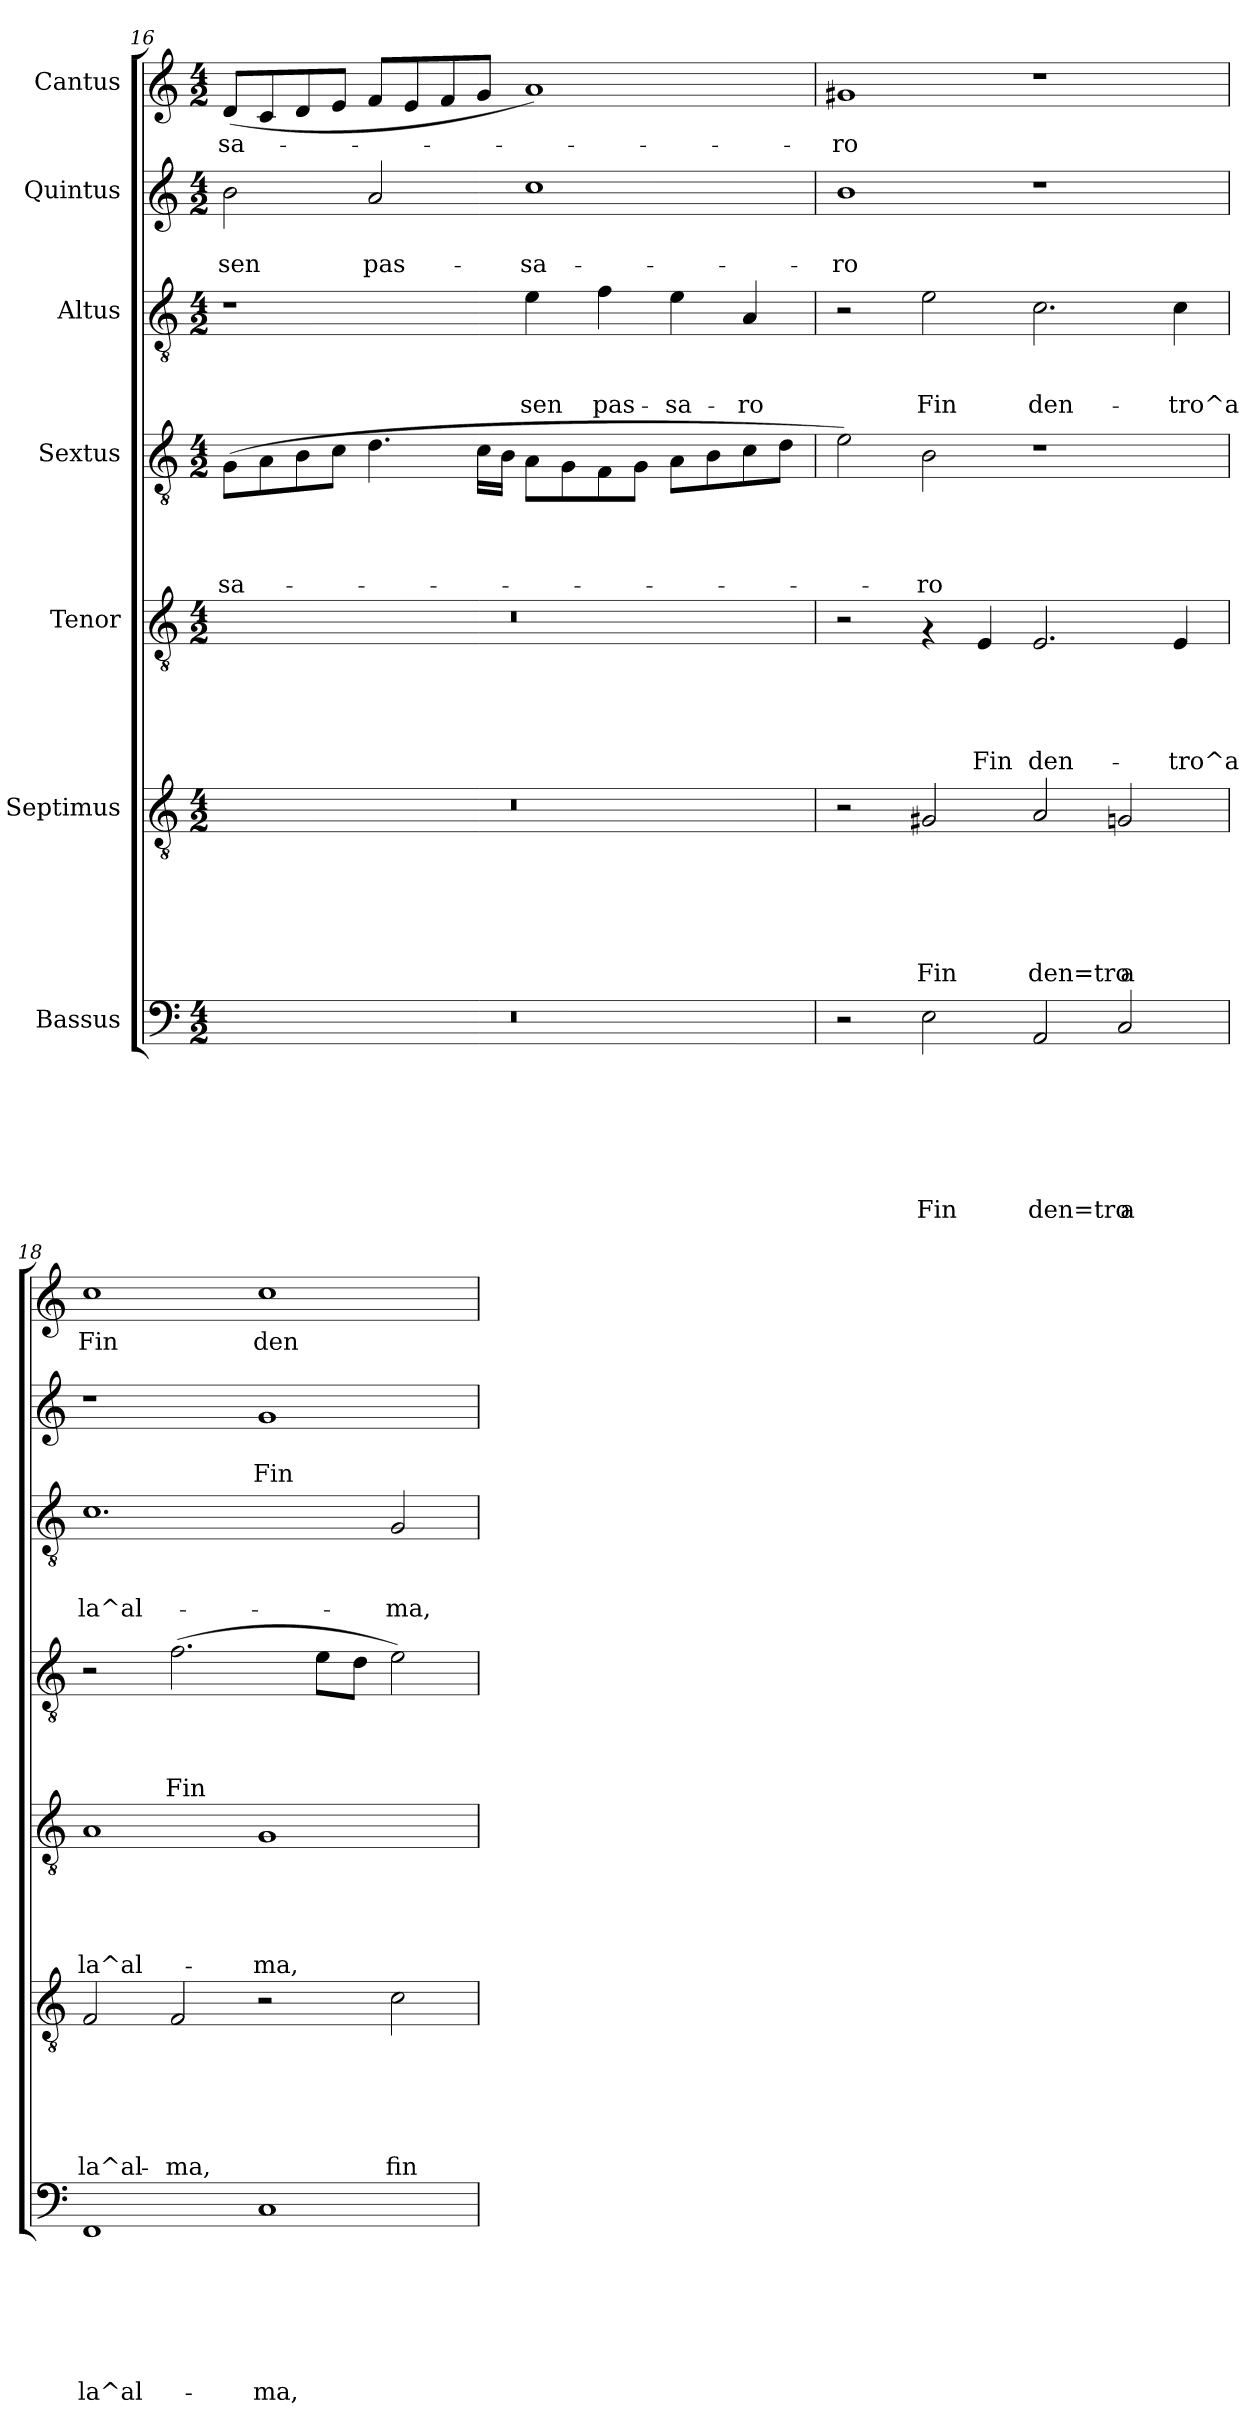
**kern	**text	**text	**text	**text	**text	**text	**text	**kern	**text	**text	**text	**text	**text	**text	**kern	**text	**text	**text	**text	**text	**kern	**text	**text	**text	**text	**kern	**text	**text	**text	**kern	**text	**text	**kern	**text
*part7	*part7	*part7	*part7	*part7	*part7	*part7	*part7	*part6	*part6	*part6	*part6	*part6	*part6	*part6	*part5	*part5	*part5	*part5	*part5	*part5	*part4	*part4	*part4	*part4	*part4	*part3	*part3	*part3	*part3	*part2	*part2	*part2	*part1	*part1
*staff7	*staff7	*staff7	*staff7	*staff7	*staff7	*staff7	*staff7	*staff6	*staff6	*staff6	*staff6	*staff6	*staff6	*staff6	*staff5	*staff5	*staff5	*staff5	*staff5	*staff5	*staff4	*staff4	*staff4	*staff4	*staff4	*staff3	*staff3	*staff3	*staff3	*staff2	*staff2	*staff2	*staff1	*staff1
*I"Bassus	*	*	*	*	*	*	*	*I"Septimus	*	*	*	*	*	*	*I"Tenor	*	*	*	*	*	*I"Sextus	*	*	*	*	*I"Altus	*	*	*	*I"Quintus	*	*	*I"Cantus	*
*clefF4	*	*	*	*	*	*	*	*clefGv2	*	*	*	*	*	*	*clefGv2	*	*	*	*	*	*clefGv2	*	*	*	*	*clefGv2	*	*	*	*clefG2	*	*	*clefG2	*
*k[]	*	*	*	*	*	*	*	*k[]	*	*	*	*	*	*	*k[]	*	*	*	*	*	*k[]	*	*	*	*	*k[]	*	*	*	*k[]	*	*	*k[]	*
*C:	*	*	*	*	*	*	*	*C:	*	*	*	*	*	*	*C:	*	*	*	*	*	*C:	*	*	*	*	*C:	*	*	*	*C:	*	*	*C:	*
*M4/2	*	*	*	*	*	*	*	*M4/2	*	*	*	*	*	*	*M4/2	*	*	*	*	*	*M4/2	*	*	*	*	*M4/2	*	*	*	*M4/2	*	*	*M4/2	*
=16	=16	=16	=16	=16	=16	=16	=16	=16	=16	=16	=16	=16	=16	=16	=16	=16	=16	=16	=16	=16	=16	=16	=16	=16	=16	=16	=16	=16	=16	=16	=16	=16	=16	=16
!	!	!	!	!	!	!	!	!	!	!	!	!	!	!	!	!	!	!	!	!	!	!	!	!	!LO:LY:b	!	!	!	!	!	!	!LO:LY:b	!	!LO:LY:b
0r	.	.	.	.	.	.	.	0r	.	.	.	.	.	.	0r	.	.	.	.	.	(>8G\L	.	.	.	-sa-	1r	.	.	.	2b\	.	sen	(<8d/L	-sa-
.	.	.	.	.	.	.	.	.	.	.	.	.	.	.	.	.	.	.	.	.	8A\	.	.	.	.	.	.	.	.	.	.	.	8c/	.
.	.	.	.	.	.	.	.	.	.	.	.	.	.	.	.	.	.	.	.	.	8B\	.	.	.	.	.	.	.	.	.	.	.	8d/	.
.	.	.	.	.	.	.	.	.	.	.	.	.	.	.	.	.	.	.	.	.	8c\J	.	.	.	.	.	.	.	.	.	.	.	8e/J	.
!	!	!	!	!	!	!	!	!	!	!	!	!	!	!	!	!	!	!	!	!	!	!	!	!	!	!	!	!	!	!	!	!LO:LY:b	!	!
.	.	.	.	.	.	.	.	.	.	.	.	.	.	.	.	.	.	.	.	.	4.d\	.	.	.	.	.	.	.	.	2a/	.	pas-	8f/L	.
.	.	.	.	.	.	.	.	.	.	.	.	.	.	.	.	.	.	.	.	.	.	.	.	.	.	.	.	.	.	.	.	.	8e/	.
.	.	.	.	.	.	.	.	.	.	.	.	.	.	.	.	.	.	.	.	.	.	.	.	.	.	.	.	.	.	.	.	.	8f/	.
.	.	.	.	.	.	.	.	.	.	.	.	.	.	.	.	.	.	.	.	.	16c\LL	.	.	.	.	.	.	.	.	.	.	.	8g/J	.
.	.	.	.	.	.	.	.	.	.	.	.	.	.	.	.	.	.	.	.	.	16B\JJ	.	.	.	.	.	.	.	.	.	.	.	.	.
!	!	!	!	!	!	!	!	!	!	!	!	!	!	!	!	!	!	!	!	!	!	!	!	!	!	!	!	!	!LO:LY:b	!	!	!LO:LY:b	!	!
.	.	.	.	.	.	.	.	.	.	.	.	.	.	.	.	.	.	.	.	.	8A\L	.	.	.	.	4e\	.	.	sen	1cc	.	-sa-	1a)	.
.	.	.	.	.	.	.	.	.	.	.	.	.	.	.	.	.	.	.	.	.	8G\	.	.	.	.	.	.	.	.	.	.	.	.	.
!	!	!	!	!	!	!	!	!	!	!	!	!	!	!	!	!	!	!	!	!	!	!	!	!	!	!	!	!	!LO:LY:b	!	!	!	!	!
.	.	.	.	.	.	.	.	.	.	.	.	.	.	.	.	.	.	.	.	.	8F\	.	.	.	.	4f\	.	.	pas-	.	.	.	.	.
.	.	.	.	.	.	.	.	.	.	.	.	.	.	.	.	.	.	.	.	.	8G\J	.	.	.	.	.	.	.	.	.	.	.	.	.
!	!	!	!	!	!	!	!	!	!	!	!	!	!	!	!	!	!	!	!	!	!	!	!	!	!	!	!	!	!LO:LY:b	!	!	!	!	!
.	.	.	.	.	.	.	.	.	.	.	.	.	.	.	.	.	.	.	.	.	8A\L	.	.	.	.	4e\	.	.	-sa-	.	.	.	.	.
.	.	.	.	.	.	.	.	.	.	.	.	.	.	.	.	.	.	.	.	.	8B\	.	.	.	.	.	.	.	.	.	.	.	.	.
!	!	!	!	!	!	!	!	!	!	!	!	!	!	!	!	!	!	!	!	!	!	!	!	!	!	!	!	!	!LO:LY:b	!	!	!	!	!
.	.	.	.	.	.	.	.	.	.	.	.	.	.	.	.	.	.	.	.	.	8c\	.	.	.	.	4A/	.	.	-ro	.	.	.	.	.
.	.	.	.	.	.	.	.	.	.	.	.	.	.	.	.	.	.	.	.	.	8d\J	.	.	.	.	.	.	.	.	.	.	.	.	.
=17	=17	=17	=17	=17	=17	=17	=17	=17	=17	=17	=17	=17	=17	=17	=17	=17	=17	=17	=17	=17	=17	=17	=17	=17	=17	=17	=17	=17	=17	=17	=17	=17	=17	=17
!	!	!	!	!	!	!	!	!	!	!	!	!	!	!	!	!	!	!	!	!	!	!	!	!	!	!	!	!	!	!	!	!LO:LY:b	!	!LO:LY:b
2r	.	.	.	.	.	.	.	2r	.	.	.	.	.	.	2r	.	.	.	.	.	2e\)	.	.	.	.	2r	.	.	.	1b	.	-ro	1g#X	-ro
!	!	!	!	!	!	!	!LO:LY:b	!	!	!	!	!	!	!LO:LY:b	!	!	!	!	!	!	!	!	!	!	!LO:LY:b	!	!	!	!LO:LY:b	!	!	!	!	!
2E\	.	.	.	.	.	.	Fin	2G#X/	.	.	.	.	.	Fin	4rF	.	.	.	.	.	2B\	.	.	.	-ro	2e\	.	.	Fin	.	.	.	.	.
!	!	!	!	!	!	!	!	!	!	!	!	!	!	!	!	!	!	!	!	!LO:LY:b	!	!	!	!	!	!	!	!	!	!	!	!	!	!
.	.	.	.	.	.	.	.	.	.	.	.	.	.	.	4E/	.	.	.	.	Fin	.	.	.	.	.	.	.	.	.	.	.	.	.	.
!	!	!	!	!	!	!	!LO:LY:b	!	!	!	!	!	!	!LO:LY:b	!	!	!	!	!	!LO:LY:b	!	!	!	!	!	!	!	!	!LO:LY:b	!	!	!	!	!
2AA/	.	.	.	.	.	.	den=tro	2A/	.	.	.	.	.	den=tro	2.E/	.	.	.	.	den-	1r	.	.	.	.	2.c\	.	.	den-	1r	.	.	1r	.
!	!	!	!	!	!	!	!LO:LY:b	!	!	!	!	!	!	!LO:LY:b	!	!	!	!	!	!	!	!	!	!	!	!	!	!	!	!	!	!	!	!
2C/	.	.	.	.	.	.	a	2Gn/	.	.	.	.	.	a	.	.	.	.	.	.	.	.	.	.	.	.	.	.	.	.	.	.	.	.
!	!	!	!	!	!	!	!	!	!	!	!	!	!	!	!	!	!	!	!	!LO:LY:b	!	!	!	!	!	!	!	!	!LO:LY:b	!	!	!	!	!
.	.	.	.	.	.	.	.	.	.	.	.	.	.	.	4E/	.	.	.	.	-tro^a	.	.	.	.	.	4c\	.	.	-tro^a	.	.	.	.	.
!!LO:PB:g=z
=18	=18	=18	=18	=18	=18	=18	=18	=18	=18	=18	=18	=18	=18	=18	=18	=18	=18	=18	=18	=18	=18	=18	=18	=18	=18	=18	=18	=18	=18	=18	=18	=18	=18	=18
!	!	!	!	!	!	!	!LO:LY:b	!	!	!	!	!	!	!LO:LY:b	!	!	!	!	!	!LO:LY:b	!	!	!	!	!	!	!	!	!LO:LY:b	!	!	!	!	!LO:LY:b
1FF	.	.	.	.	.	.	la^al-	2F/	.	.	.	.	.	la^al-	1A	.	.	.	.	la^al-	2r	.	.	.	.	1.c	.	.	la^al-	1r	.	.	1cc	Fin
!	!	!	!	!	!	!	!	!	!	!	!	!	!	!LO:LY:b	!	!	!	!	!	!	!	!	!	!	!LO:LY:b	!	!	!	!	!	!	!	!	!
.	.	.	.	.	.	.	.	2F/	.	.	.	.	.	-ma,	.	.	.	.	.	.	(>2.f\	.	.	.	Fin	.	.	.	.	.	.	.	.	.
!	!	!	!	!	!	!	!LO:LY:b	!	!	!	!	!	!	!	!	!	!	!	!	!LO:LY:b	!	!	!	!	!	!	!	!	!	!	!	!LO:LY:b	!	!LO:LY:b
1C	.	.	.	.	.	.	-ma,	2r	.	.	.	.	.	.	1G	.	.	.	.	-ma,	.	.	.	.	.	.	.	.	.	1g	.	Fin	1cc	den-
.	.	.	.	.	.	.	.	.	.	.	.	.	.	.	.	.	.	.	.	.	8e\L	.	.	.	.	.	.	.	.	.	.	.	.	.
.	.	.	.	.	.	.	.	.	.	.	.	.	.	.	.	.	.	.	.	.	8d\J	.	.	.	.	.	.	.	.	.	.	.	.	.
!	!	!	!	!	!	!	!	!	!	!	!	!	!	!LO:LY:b	!	!	!	!	!	!	!	!	!	!	!	!	!	!	!LO:LY:b	!	!	!	!	!
.	.	.	.	.	.	.	.	2c\	.	.	.	.	.	fin	.	.	.	.	.	.	2e\)	.	.	.	.	2G/	.	.	-ma,	.	.	.	.	.
=	=	=	=	=	=	=	=	=	=	=	=	=	=	=	=	=	=	=	=	=	=	=	=	=	=	=	=	=	=	=	=	=	=	=
*-	*-	*-	*-	*-	*-	*-	*-	*-	*-	*-	*-	*-	*-	*-	*-	*-	*-	*-	*-	*-	*-	*-	*-	*-	*-	*-	*-	*-	*-	*-	*-	*-	*-	*-
